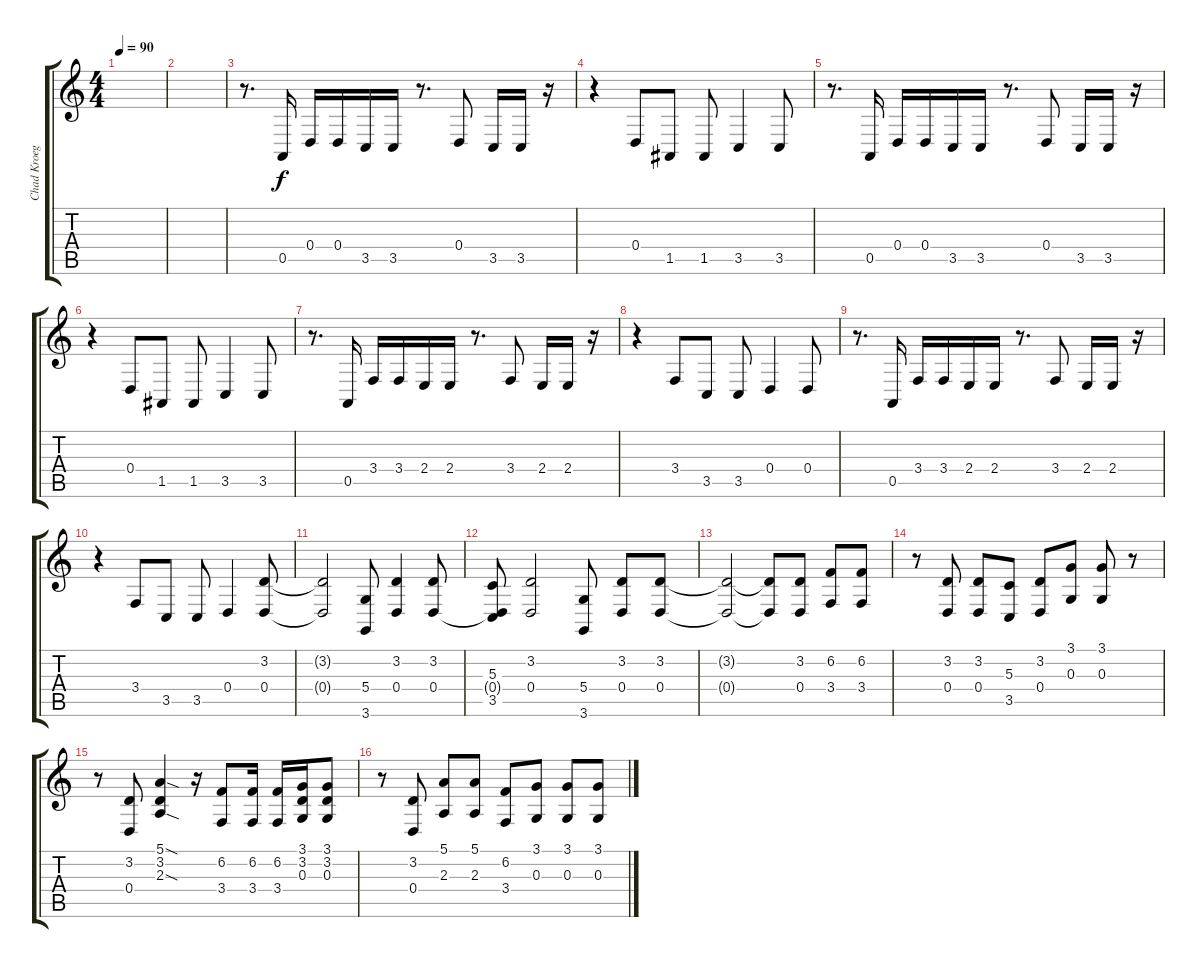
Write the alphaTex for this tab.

\track ("Chad Kroeger (vocal)" "Chad Kroeg") {instrument synthvoice}
\staff {score tabs}
\tuning (E4 B3 G3 D3 A2 E2) {hide}
\ts (4 4)
\tempo 90
\clef g2
\ks c
|
|
r.8{d} 0.5.16 0.4.16 0.4.16 3.5.16 3.5.16 r.8{d} 0.4.8 3.5.16 3.5.16 r.16 |
r.4 0.4.8 1.5.8 1.5.8 3.5.4 3.5.8 |
r.8{d} 0.5.16 0.4.16 0.4.16 3.5.16 3.5.16 r.8{d} 0.4.8 3.5.16 3.5.16 r.16 |
r.4 0.4.8 1.5.8 1.5.8 3.5.4 3.5.8 |
r.8{d} 0.5.16 3.4.16 3.4.16 2.4.16 2.4.16 r.8{d} 3.4.8 2.4.16 2.4.16 r.16 |
r.4 3.4.8 3.5.8 3.5.8 0.4.4 0.4.8 |
r.8{d} 0.5.16 3.4.16 3.4.16 2.4.16 2.4.16 r.8{d} 3.4.8 2.4.16 2.4.16 r.16 |
r.4 3.4.8 3.5.8 3.5.8 0.4.4 (3.2 0.4).8 |
(3.2{t} 0.4{t}).2 (5.4 3.6).8 (3.2 0.4).4 (3.2 0.4).8 |
(5.3 0.4{t} 3.5).8 (3.2 0.4).2 (5.4 3.6).8 (3.2 0.4).8 (3.2 0.4).8 |
(3.2{t} 0.4{t}).2 (3.2{t} 0.4{t}).8 (3.2 0.4).8 (6.2 3.4).8 (6.2 3.4).8 |
r.8 (3.2 0.4).8 (3.2 0.4).8 (5.3 3.5).8 (3.2 0.4).8 (3.1 0.3).8 (3.1 0.3).8 r.8 |
r.8 (3.2 0.4).8 (5.1{sod} 3.2 2.3{sod}).4 r.16 (6.2 3.4).8 (6.2 3.4).16 (6.2 3.4).16 (3.1 3.2 0.3).16 (3.1 3.2 0.3).8 |
r.8 (3.2 0.4).8 (5.1 2.3).8 (5.1 2.3).8 (6.2 3.4).8 (3.1 0.3).8 (3.1 0.3).8 (3.1 0.3).8
